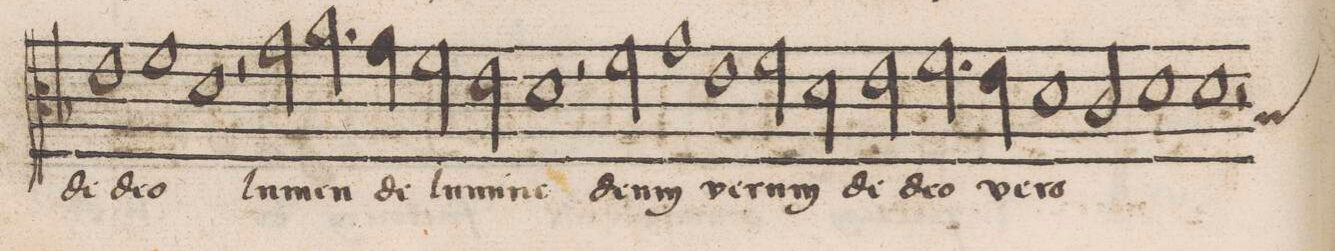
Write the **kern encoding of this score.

**kern	**text
*I"ALTVS	*
*clefC3	*
*k[b-]	*
*met(C|)	*
*M2/1	*
1e\	de
1f\	de-
=39-	=39-
1d\	-o
2r	.
2g\	lu-
=40-	=40-
2.a\	-men
4g\	de
2f\	lu-
2e\	-mi-
=41-	=41-
1d\	-ne
2r	.
2f\	de-
=42-	=42-
1g\	-um
1e\	ve-
=43-	=43-
2f\	-rum
2d\	de
2e\	de-
2.f\	-o
=44-	=44-
4e\	ve-
1d\	-ro
2c/	.
=45-	=45-
1d\	.
1d\	.
=46-	=46-
*custos:B-	*
2r	.
*-	*-
